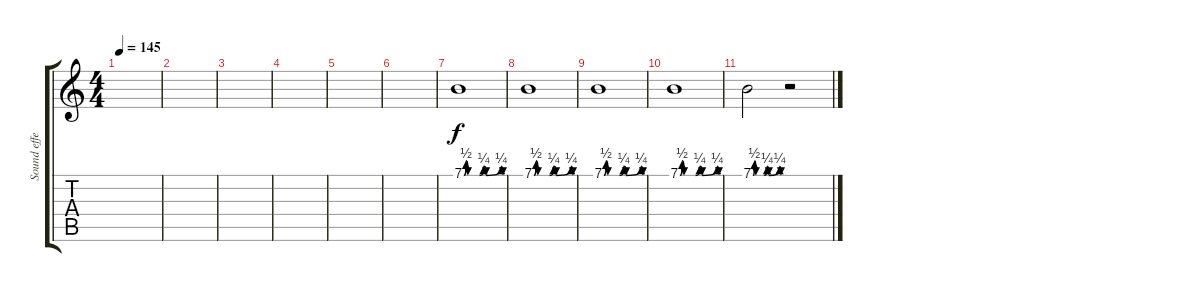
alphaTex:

\track ("Sound effect" "Sound effe") {instrument pad6metallic}
\staff {score tabs}
\tuning (E4 B3 G3 D3 A2 E2) {hide}
\ts (4 4)
\tempo 145
\clef g2
\ks c
|
|
|
|
|
|
7.1{be (custom 0 0 3 2 6 0 24 0 30 1 34 0 57 1 60 0)}.1 |
7.1{be (custom 0 0 3 2 6 0 24 0 30 1 34 0 57 1 60 0)}.1 |
7.1{be (custom 0 0 3 2 6 0 24 0 30 1 34 0 57 1 60 0)}.1 |
7.1{be (custom 0 0 3 2 6 0 24 0 30 1 34 0 57 1 60 0)}.1 |
7.1{be (custom 0 0 3 2 6 0 24 0 30 1 34 0 57 1 60 0)}.2 r.2
